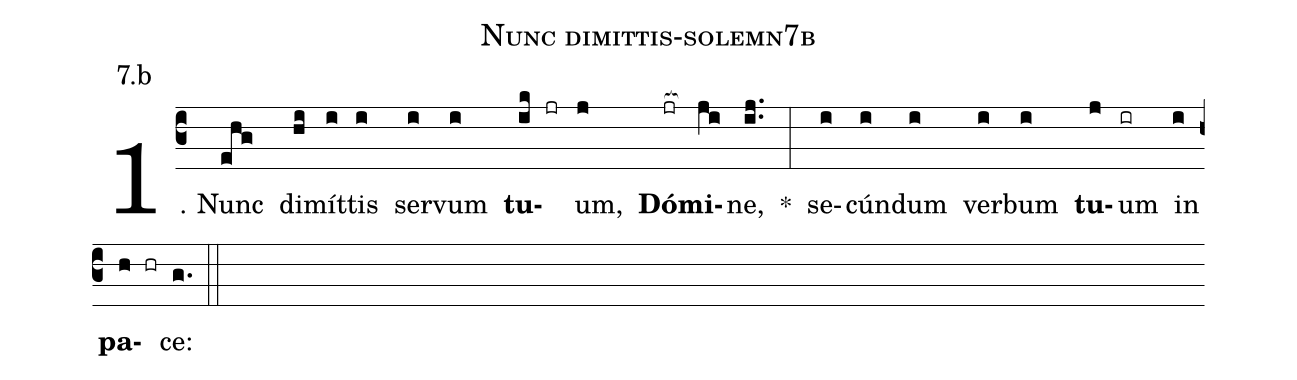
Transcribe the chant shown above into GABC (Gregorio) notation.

name: Nunc dimittis-solemn7b;
annotation: 7.b;
%%
(c3)1. Nunc(ehg) di(hi)mít(i)tis(i) ser(i)vum(i) <b>tu</b>(ik jr)um,(j) <b>Dó</b>(jr[ocb:1{])<b>mi</b>(ji[ocb:0}])ne,(ij..) *(:) se(i)cún(i)dum(i) ver(i)bum(i) <b>tu</b>(j)um(ir) in(i) <b>pa</b>(h hr)ce:(g.) (::)
